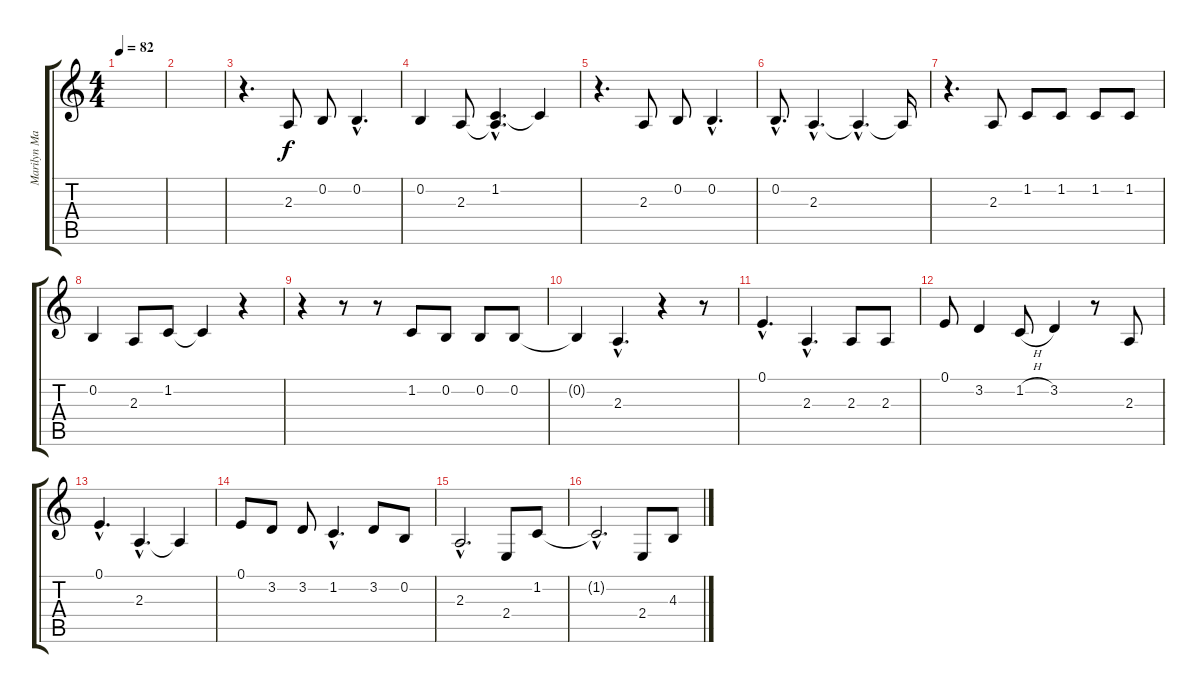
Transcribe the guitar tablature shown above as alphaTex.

\track ("Marilyn Manson" "Marilyn Ma") {instrument cello}
\staff {score tabs}
\tuning (E4 B3 G3 D3 A2 E2) {hide}
\ts (4 4)
\tempo 82
\clef g2
\ks c
|
|
r.4{d} 2.3.8 0.2.8 0.2{hac}.4{d} |
0.2.4 2.3.8 (1.2{hac} 2.3{hac t}).4{d} 1.2{t}.4 |
r.4{d} 2.3.8 0.2.8 0.2{hac}.4{d} |
0.2{hac}.8{d} 2.3{hac}.4{d} 2.3{hac t}.4{d} 2.3{t}.16 |
r.4{d} 2.3.8 1.2.8 1.2.8 1.2.8 1.2.8 |
0.2.4 2.3.8 1.2.8 1.2{t}.4 r.4 |
r.4 r.8 r.8 1.2.8 0.2.8 0.2.8 0.2.8 |
0.2{t}.4 2.3{hac}.4{d} r.4 r.8 |
0.1{hac}.4{d} 2.3{hac}.4{d} 2.3.8 2.3.8 |
0.1.8 3.2.4 1.2{h}.8 3.2.4 r.8 2.3.8 |
0.1{hac}.4{d} 2.3{hac}.4{d} 2.3{t}.4 |
0.1.8 3.2.8 3.2.8 1.2{hac}.4{d} 3.2.8 0.2.8 |
2.3{hac}.2{d} 2.4.8 1.2.8 |
1.2{hac t}.2{d} 2.4.8 4.3.8
